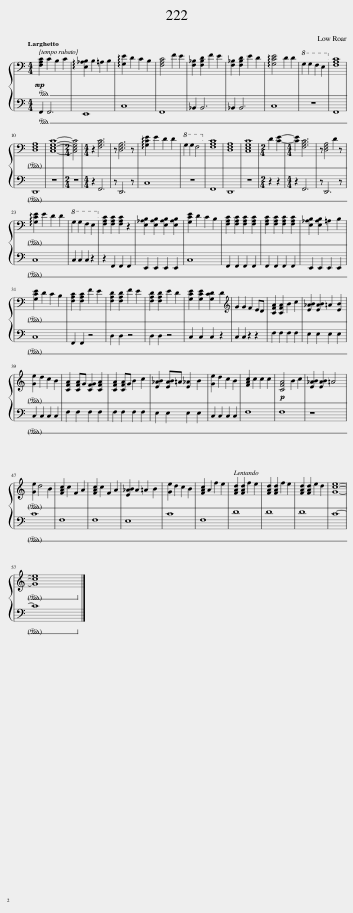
X:1
%%score { 1 | 2 }
L:1/8
Q:1/4=63
M:4/4
I:linebreak $
K:C
V:1 bass
V:2 bass
V:1
!mp!!ped! [F,A,C]2!ped! C2 B,2 C2 | !arpeggio![E,_A,B,]2 B,2 =A,2 B,2 | !arpeggio![G,E]2 D2 C2 B,2 | [F,A,C]4 F2 E2 | [F,_B,]2 [F,B,D]2 F2 E2 | %5
 [F,_B,]2 [F,B,D]2 E2 D2 | !arpeggio![G,CE]4 D2 D2 |!8va(! G2 G2 F2 E2!8va)! | [F,A,C]8 |$ [D,F,A,]8 | %10
 [C,E,G,C]8- |[M:2/4] [C,E,G,C]4 |[M:4/4] z2 [F,A,C]6 | z [D,F,A,]6 z | !arpeggio![G,CE]2 E2 D2 D2 | %15
!8va(! G2 G2 F4!8va)! | [F,A,C]8 | [D,F,A,]8 | [C,E,G,C]8 |[M:2/4] D2 [CE]2- | %20
[M:4/4] [CE]2 [F,A,C]6 | z [D,F,A,]4 D2 z |$ !arpeggio![G,CE]2 E2 D2 D2 |!8va(! G2 G2 F2 E2!8va)! | [F,A,C]2 [F,A,C]2 [F,A,C]2 z2 | %25
 [E,_A,B,]2 [E,A,B,]2 [E,A,B,]2 [E,A,B,]2 | [G,CE]2 D2 C2 B,2 | [F,A,C]2 [F,A,C]2 [F,A,C]2 [F,A,C]2 | [F,A,C]2 [F,A,C]2 [F,A,C]2 [F,A,C]2 | [E,_A,B,]2 [E,A,B,]2 =A,2 B,2 |$ %30
 [G,CE]2 D2 C2 B,2 | [F,A,C]2 [F,A,C]2 F2 E2 | [F,A,D]2 [F,A,D]2 F2 E2 | [F,A,D]2 [F,A,D]2 E2 D2 | [G,CE]2 [G,CE]2 [G,CD]2 D2 | %35
[K:treble] G2 G2 F2 ED | [CFA]2 [CFA]2 B2 c2 | [E_AB]2 [EAB]2 =A2 [EB]2 |$ [Ge]2 d2 c2 B2 | [CFA]2 [CFA]G [CFG]2 [CFA]2 | %40
 [CFA]2 [CFA]G B2 c2 | [E_AB]2 [EAB]=A [E_A]2 B2 | [Ge]2 d2 c2 B2 | [FAc]2 c2 c2 c2 |!p! [CFA]4 B2 c2 | %45
 [E_AB]2 [EAB]2 =A4 |$ [Ge]2 d4 B2 | [FAc]2 c2 F2 A2 | [FAc]2 c2 F2 A2 | [E_AB]2 A2 =A2 B2 | %50
 [Ge]2 d2 c2 B2 | [FAc]2 A2 f2 e2 | [FAd]2 [FAd]2 f2 e2 | [FAd]2 [FAd]2 f2 e2 | [FAd]2 [FAd]2 e2 d2 | %55
 [Gce]8- |$ [Gce]8!ped-up! |] %57
V:2
 F,,2 F,,6 | E,,8 | C,8 | F,,8 | _B,,2 B,,6 | %5
 _B,,2 B,,6 | C,8 | z8 | F,,8 |$ D,,8 | %10
 z8 |[M:2/4] z4 |[M:4/4] z2 F,,6 | z D,,6 z | C,8 | %15
 z8 | F,,8 | D,,8 | z8 |[M:2/4] z2 z2 | %20
[M:4/4] z2 F,,6 | z D,,6 z |$ C,8 | C,2 C,2 C,2 z2 | z2 F,,2 F,,2 F,,2 | %25
 E,,2 E,,2 E,,2 E,,2 | C,8 | F,,2 F,,2 F,,2 F,,2 | F,,2 F,,2 F,,2 F,,2 | E,,2 E,,2 E,,2 E,,2 |$ %30
 C,8 | F,,2 F,,2 z4 | D,2 D,2 z4 | D,2 D,2 z4 | C,2 C,2 C,2 z2 | %35
 C,2 C,2 z2 z2 | F,2 F,2 F,2 F,2 | E,2 E,2 E,2 E,2 |$ C,2 C,2 C,2 C,2 | F,2 F,2 F,2 F,2 | %40
 F,2 F,2 F,2 F,2 | E,2 E,2 E,2 E,2 | C,2 C,2 C,2 C,2 | F,8 | F,8 | %45
 z8 |$ C8 | F,8 | F,8 | E,8 | %50
 C8 | F,8 | D8 | D8 | D8 | %55
 C8- |$ C8 |] %57
